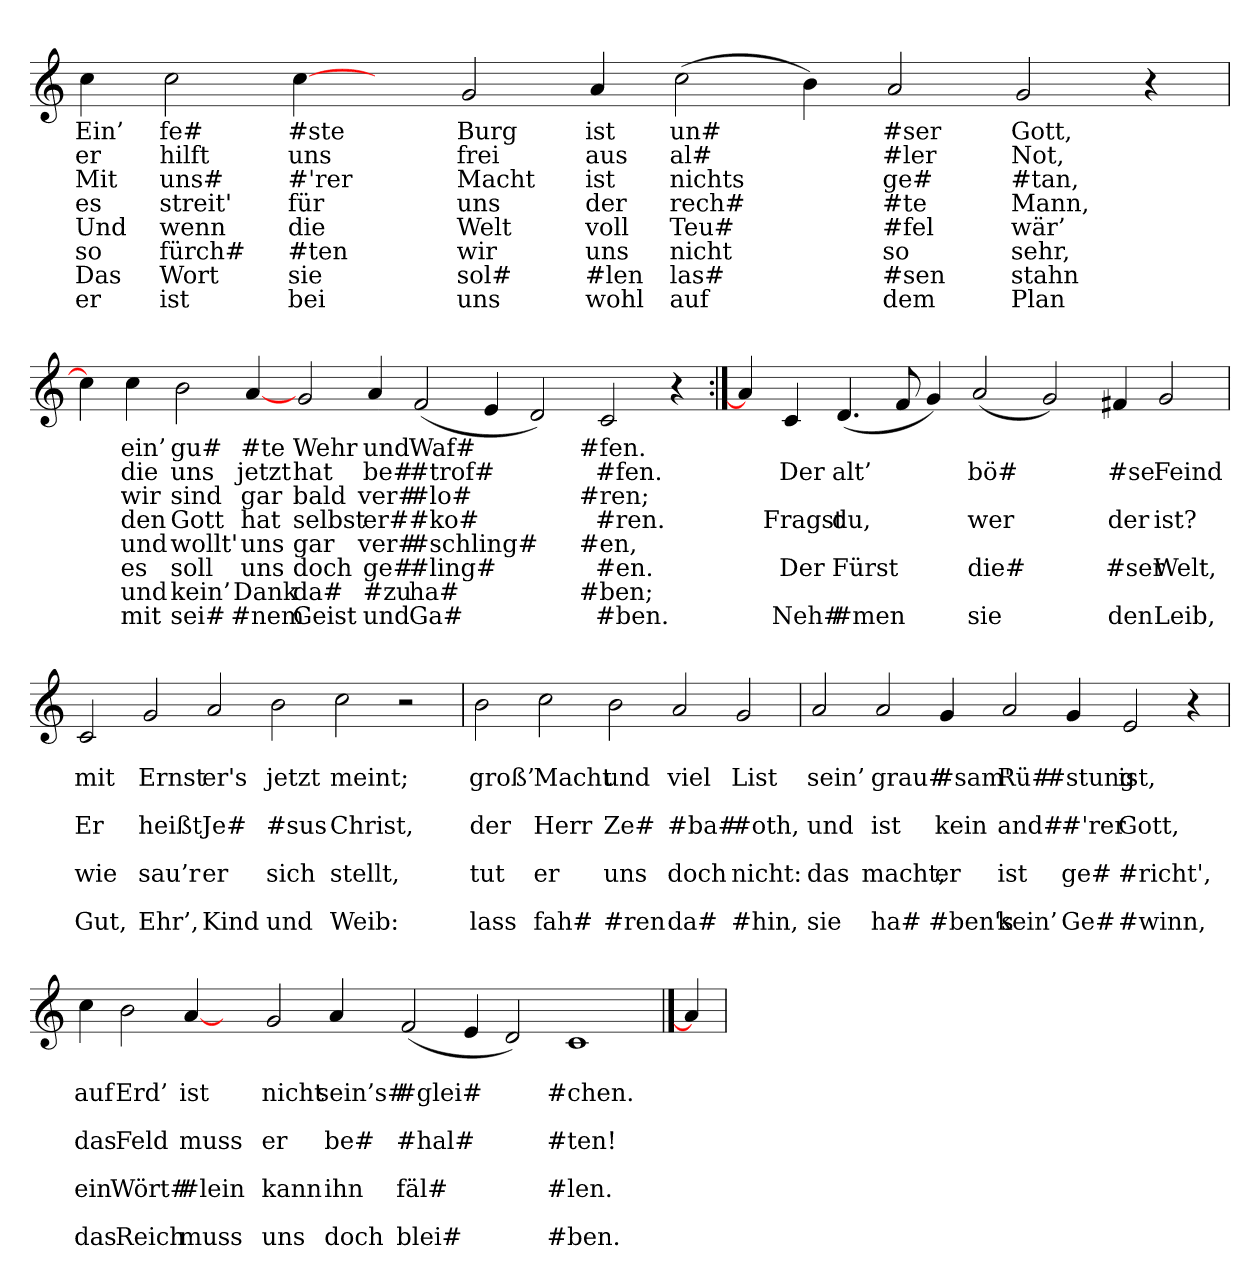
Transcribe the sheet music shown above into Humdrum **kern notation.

**kern	**text	**text	**text	**text	**text	**text	**text	**text
*part1	*part1	*part1	*part1	*part1	*part1	*part1	*part1	*part1
*staff1	*staff1	*staff1	*staff1	*staff1	*staff1	*staff1	*staff1	*staff1
*clefG2	*	*	*	*	*	*	*	*
=	=	=	=	=	=	=	=	=
4cc	Ein’	er	Mit	es	Und	so	Das	er
2cc	fe#	hilft	uns#	streit'	wenn	fürch#	Wort	ist
[4cc	#ste	uns	#'rer	für	die	#ten	sie	bei
4ryy	.	.	.	.	.	.	.	.
2g	Burg	frei	Macht	uns	Welt	wir	sol#	uns
4a	ist	aus	ist	der	voll	uns	#len	wohl
(2cc	un#	al#	nichts	rech#	Teu#	nicht	las#	auf
4b)	.	.	.	.	.	.	.	.
2a	#ser	#ler	ge#	#te	#fel	so	#sen	dem
2g	Gott,	Not,	#tan,	Mann,	wär’	sehr,	stahn	Plan
4r	.	.	.	.	.	.	.	.
=	=	=	=	=	=	=	=	=
4cc]	.	.	.	.	.	.	.	.
4cc	ein’	die	wir	den	und	es	und	mit
2b	gu#	uns	sind	Gott	wollt'	soll	kein’	sei#
[4a	#te	jetzt	gar	hat	uns	uns	Dank	#nem
2g	Wehr	hat	bald	selbst	gar	doch	da#	Geist
4a	und	be#	ver#	er#	ver#	ge#	#zu	und
(2f	Waf#	#trof#	#lo#	#ko#	#schling#	#ling#	ha#	Ga#
4e	.	.	.	.	.	.	.	.
2d)	.	.	.	.	.	.	.	.
2c	#fen.	#fen.	#ren;	#ren.	#en,	#en.	#ben;	#ben.
4r	.	.	.	.	.	.	.	.
=:|!	=:|!	=:|!	=:|!	=:|!	=:|!	=:|!	=:|!	=:|!
4a]	.	.	.	.	.	.	.	.
4c	.	Der	.	Fragst	.	Der	.	Neh#
(4.d	.	alt’	.	du,	.	Fürst	.	#men
8f	.	.	.	.	.	.	.	.
4g)	.	.	.	.	.	.	.	.
(2a	.	bö#	.	wer	.	die#	.	sie
2g)	.	.	.	.	.	.	.	.
4f#X	.	#se	.	der	.	#ser	.	den
2g	.	Feind	.	ist?	.	Welt,	.	Leib,
=	=	=	=	=	=	=	=	=
2c	.	mit	.	Er	.	wie	.	Gut,
2g	.	Ernst	.	heißt	.	sau’r	.	Ehr’,
2a	.	er's	.	Je#	.	er	.	Kind
2b	.	jetzt	.	#sus	.	sich	.	und
2cc	.	meint;	.	Christ,	.	stellt,	.	Weib:
2r	.	.	.	.	.	.	.	.
=	=	=	=	=	=	=	=	=
2b	.	groß’	.	der	.	tut	.	lass
2cc	.	Macht	.	Herr	.	er	.	fah#
2b	.	und	.	Ze#	.	uns	.	#ren
2a	.	viel	.	#ba#	.	doch	.	da#
2g	.	List	.	#oth,	.	nicht:	.	#hin,
=	=	=	=	=	=	=	=	=
2a	.	sein’	.	und	.	das	.	sie
2a	.	grau#	.	ist	.	macht,	.	ha#
4g	.	#sam'	.	kein	.	er	.	#ben's
2a	.	Rü#	.	and#	.	ist	.	kein’
4g	.	#stung	.	#'rer	.	ge#	.	Ge#
2e	.	ist,	.	Gott,	.	#richt',	.	#winn,
4r	.	.	.	.	.	.	.	.
=	=	=	=	=	=	=	=	=
4cc	.	auf	.	das	.	ein	.	das
2b	.	Erd’	.	Feld	.	Wört#	.	Reich
[4a	.	ist	.	muss	.	#lein	.	muss
4ryy	.	.	.	.	.	.	.	.
2g	.	nicht	.	er	.	kann	.	uns
4a	.	sein’s#	.	be#	.	ihn	.	doch
(2f	.	#glei#	.	#hal#	.	fäl#	.	blei#
4e	.	.	.	.	.	.	.	.
2d)	.	.	.	.	.	.	.	.
1c	.	#chen.	.	#ten!	.	#len.	.	#ben.
==1	==1	==1	==1	==1	==1	==1	==1	==1
4a]	.	.	.	.	.	.	.	.
=	=	=	=	=	=	=	=	=
*-	*-	*-	*-	*-	*-	*-	*-	*-
